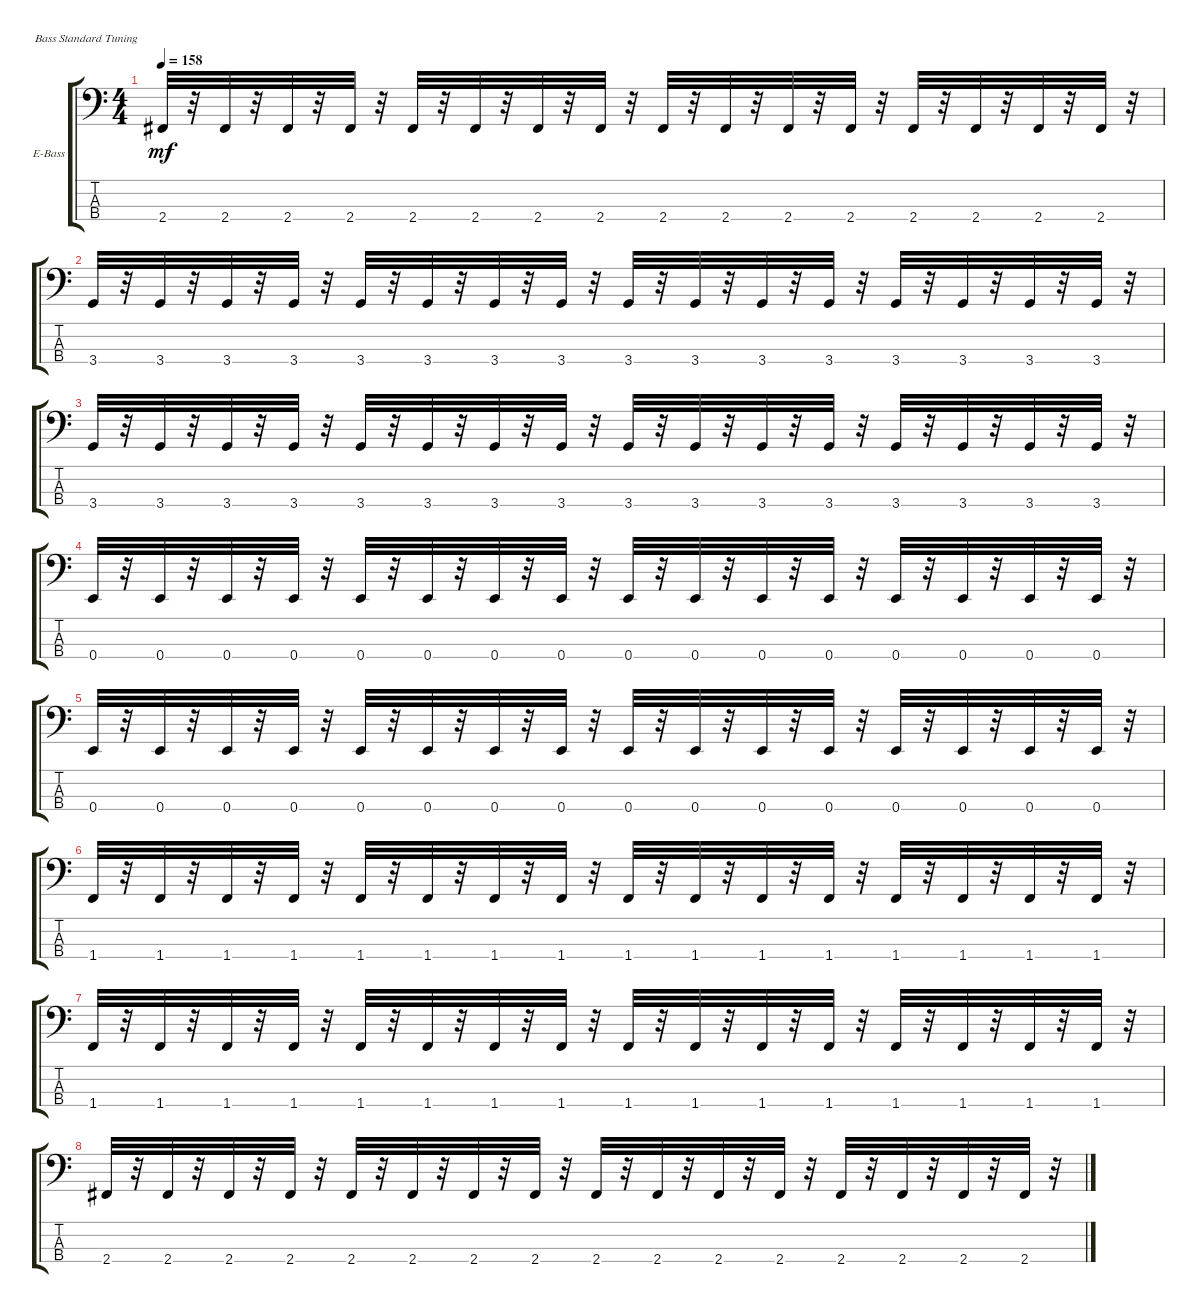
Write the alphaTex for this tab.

\bracketExtendMode groupsimilarinstruments
\firstSystemTrackNameOrientation horizontal
\otherSystemsTrackNameOrientation horizontal
\track ("" "E-Bass") {instrument electricbassfinger}
\staff {score tabs}
\tuning (G2 D2 A1 E1)
\ts (4 4)
\tempo 158
\clef f4
\ks c
2.4.32{dy mf} r.32 2.4.32 r.32 2.4.32 r.32 2.4.32 r.32 2.4.32 r.32 2.4.32 r.32 2.4.32 r.32 2.4.32 r.32 2.4.32 r.32 2.4.32 r.32 2.4.32 r.32 2.4.32 r.32 2.4.32 r.32 2.4.32 r.32 2.4.32 r.32 2.4.32 r.32 |
3.4.32 r.32 3.4.32 r.32 3.4.32 r.32 3.4.32 r.32 3.4.32 r.32 3.4.32 r.32 3.4.32 r.32 3.4.32 r.32 3.4.32 r.32 3.4.32 r.32 3.4.32 r.32 3.4.32 r.32 3.4.32 r.32 3.4.32 r.32 3.4.32 r.32 3.4.32 r.32 |
3.4.32 r.32 3.4.32 r.32 3.4.32 r.32 3.4.32 r.32 3.4.32 r.32 3.4.32 r.32 3.4.32 r.32 3.4.32 r.32 3.4.32 r.32 3.4.32 r.32 3.4.32 r.32 3.4.32 r.32 3.4.32 r.32 3.4.32 r.32 3.4.32 r.32 3.4.32 r.32 |
0.4.32 r.32 0.4.32 r.32 0.4.32 r.32 0.4.32 r.32 0.4.32 r.32 0.4.32 r.32 0.4.32 r.32 0.4.32 r.32 0.4.32 r.32 0.4.32 r.32 0.4.32 r.32 0.4.32 r.32 0.4.32 r.32 0.4.32 r.32 0.4.32 r.32 0.4.32 r.32 |
0.4.32 r.32 0.4.32 r.32 0.4.32 r.32 0.4.32 r.32 0.4.32 r.32 0.4.32 r.32 0.4.32 r.32 0.4.32 r.32 0.4.32 r.32 0.4.32 r.32 0.4.32 r.32 0.4.32 r.32 0.4.32 r.32 0.4.32 r.32 0.4.32 r.32 0.4.32 r.32 |
1.4.32 r.32 1.4.32 r.32 1.4.32 r.32 1.4.32 r.32 1.4.32 r.32 1.4.32 r.32 1.4.32 r.32 1.4.32 r.32 1.4.32 r.32 1.4.32 r.32 1.4.32 r.32 1.4.32 r.32 1.4.32 r.32 1.4.32 r.32 1.4.32 r.32 1.4.32 r.32 |
1.4.32 r.32 1.4.32 r.32 1.4.32 r.32 1.4.32 r.32 1.4.32 r.32 1.4.32 r.32 1.4.32 r.32 1.4.32 r.32 1.4.32 r.32 1.4.32 r.32 1.4.32 r.32 1.4.32 r.32 1.4.32 r.32 1.4.32 r.32 1.4.32 r.32 1.4.32 r.32 |
2.4.32 r.32 2.4.32 r.32 2.4.32 r.32 2.4.32 r.32 2.4.32 r.32 2.4.32 r.32 2.4.32 r.32 2.4.32 r.32 2.4.32 r.32 2.4.32 r.32 2.4.32 r.32 2.4.32 r.32 2.4.32 r.32 2.4.32 r.32 2.4.32 r.32 2.4.32 r.32
